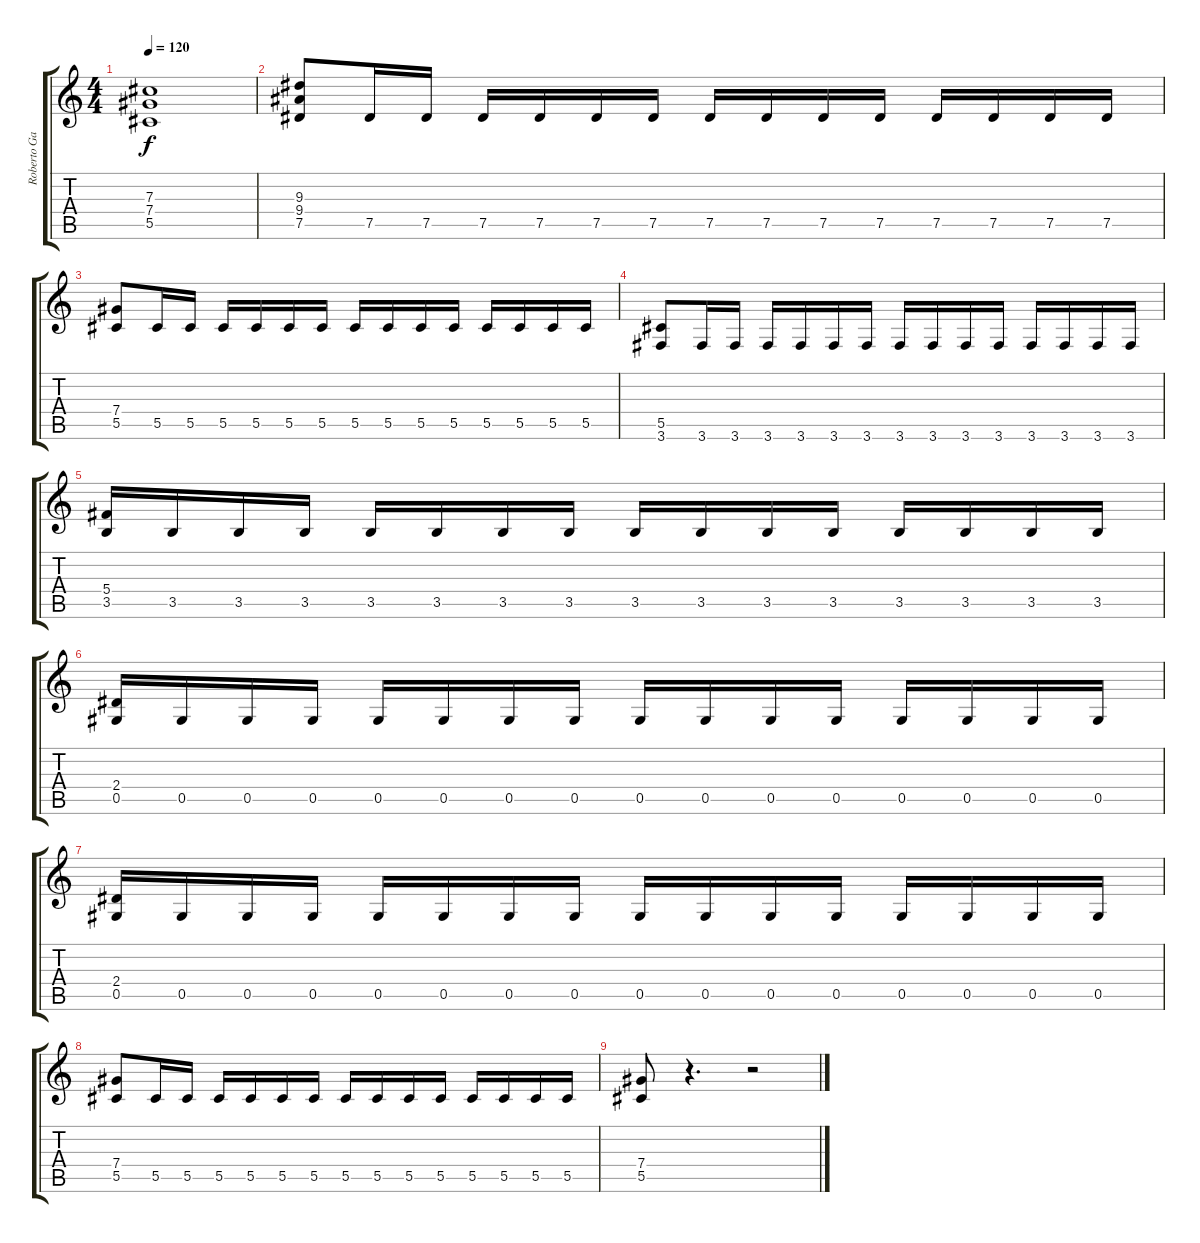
\track ("Roberto García" "Roberto Ga") {instrument distortionguitar}
\staff {score tabs}
\tuning (Eb4 Bb3 Gb3 Db3 Ab2 Eb2) {hide}
\ts (4 4)
\tempo 120
\clef g2
\ks c
(7.3 7.4 5.5).1{dy f} |
(9.3 9.4 7.5).8 7.5.16 7.5.16 7.5.16 7.5.16 7.5.16 7.5.16 7.5.16 7.5.16 7.5.16 7.5.16 7.5.16 7.5.16 7.5.16 7.5.16 |
(7.4 5.5).8 5.5.16 5.5.16 5.5.16 5.5.16 5.5.16 5.5.16 5.5.16 5.5.16 5.5.16 5.5.16 5.5.16 5.5.16 5.5.16 5.5.16 |
(5.5 3.6).8 3.6.16 3.6.16 3.6.16 3.6.16 3.6.16 3.6.16 3.6.16 3.6.16 3.6.16 3.6.16 3.6.16 3.6.16 3.6.16 3.6.16 |
(5.4 3.5).16 3.5.16 3.5.16 3.5.16 3.5.16 3.5.16 3.5.16 3.5.16 3.5.16 3.5.16 3.5.16 3.5.16 3.5.16 3.5.16 3.5.16 3.5.16 |
(2.4 0.5).16 0.5.16 0.5.16 0.5.16 0.5.16 0.5.16 0.5.16 0.5.16 0.5.16 0.5.16 0.5.16 0.5.16 0.5.16 0.5.16 0.5.16 0.5.16 |
(2.4 0.5).16 0.5.16 0.5.16 0.5.16 0.5.16 0.5.16 0.5.16 0.5.16 0.5.16 0.5.16 0.5.16 0.5.16 0.5.16 0.5.16 0.5.16 0.5.16 |
(7.4 5.5).8 5.5.16 5.5.16 5.5.16 5.5.16 5.5.16 5.5.16 5.5.16 5.5.16 5.5.16 5.5.16 5.5.16 5.5.16 5.5.16 5.5.16 |
(7.4 5.5).8 r.4{d} r.2
